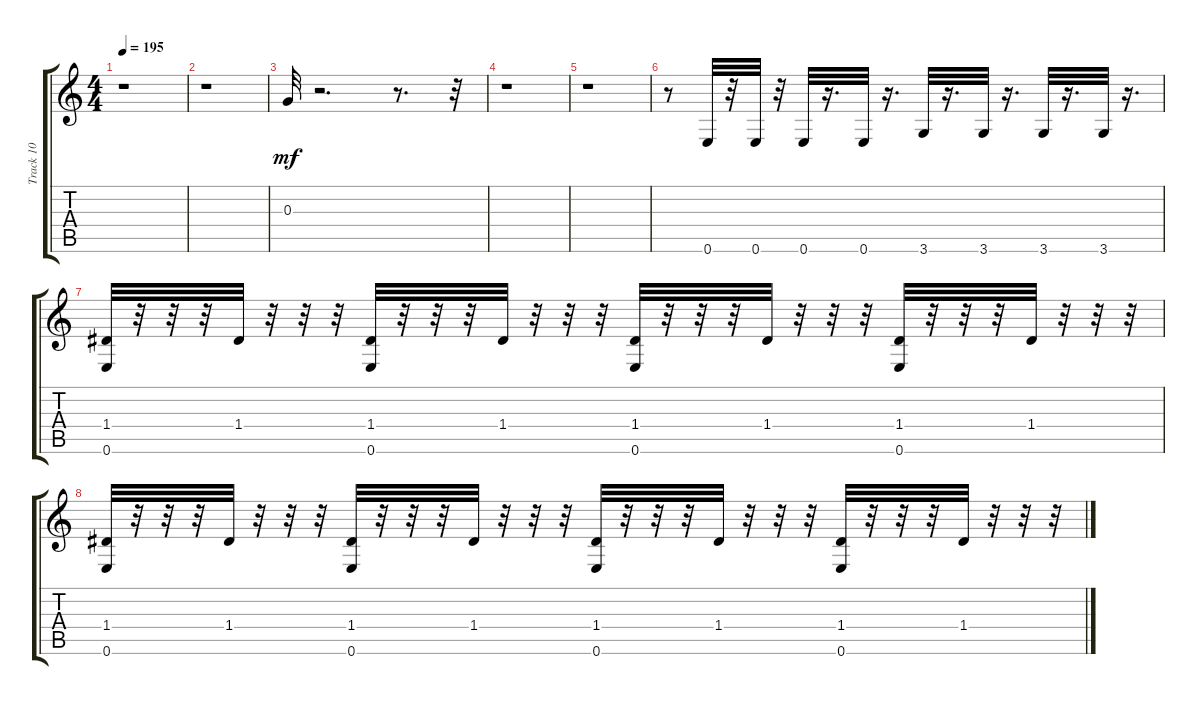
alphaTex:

\track ("Track 10" "Track 10") {instrument acousticguitarsteel}
\staff {score tabs}
\tuning (E4 B3 G3 D3 A2 E2) {hide}
\ts (4 4)
\tempo 195
\clef g2
\ks c
r.1{dy mf} |
r.1 |
0.3.32 r.2{d} r.8{d} r.32 |
r.1 |
r.1 |
r.8 0.6.32 r.32 0.6.32 r.32 0.6.32 r.16{d} 0.6.32 r.16{d} 3.6.32 r.16{d} 3.6.32 r.16{d} 3.6.32 r.16{d} 3.6.32 r.16{d} |
(1.4 0.6).32 r.32 r.32 r.32 1.4.32 r.32 r.32 r.32 (1.4 0.6).32 r.32 r.32 r.32 1.4.32 r.32 r.32 r.32 (1.4 0.6).32 r.32 r.32 r.32 1.4.32 r.32 r.32 r.32 (1.4 0.6).32 r.32 r.32 r.32 1.4.32 r.32 r.32 r.32 |
(1.4 0.6).32 r.32 r.32 r.32 1.4.32 r.32 r.32 r.32 (1.4 0.6).32 r.32 r.32 r.32 1.4.32 r.32 r.32 r.32 (1.4 0.6).32 r.32 r.32 r.32 1.4.32 r.32 r.32 r.32 (1.4 0.6).32 r.32 r.32 r.32 1.4.32 r.32 r.32 r.32
